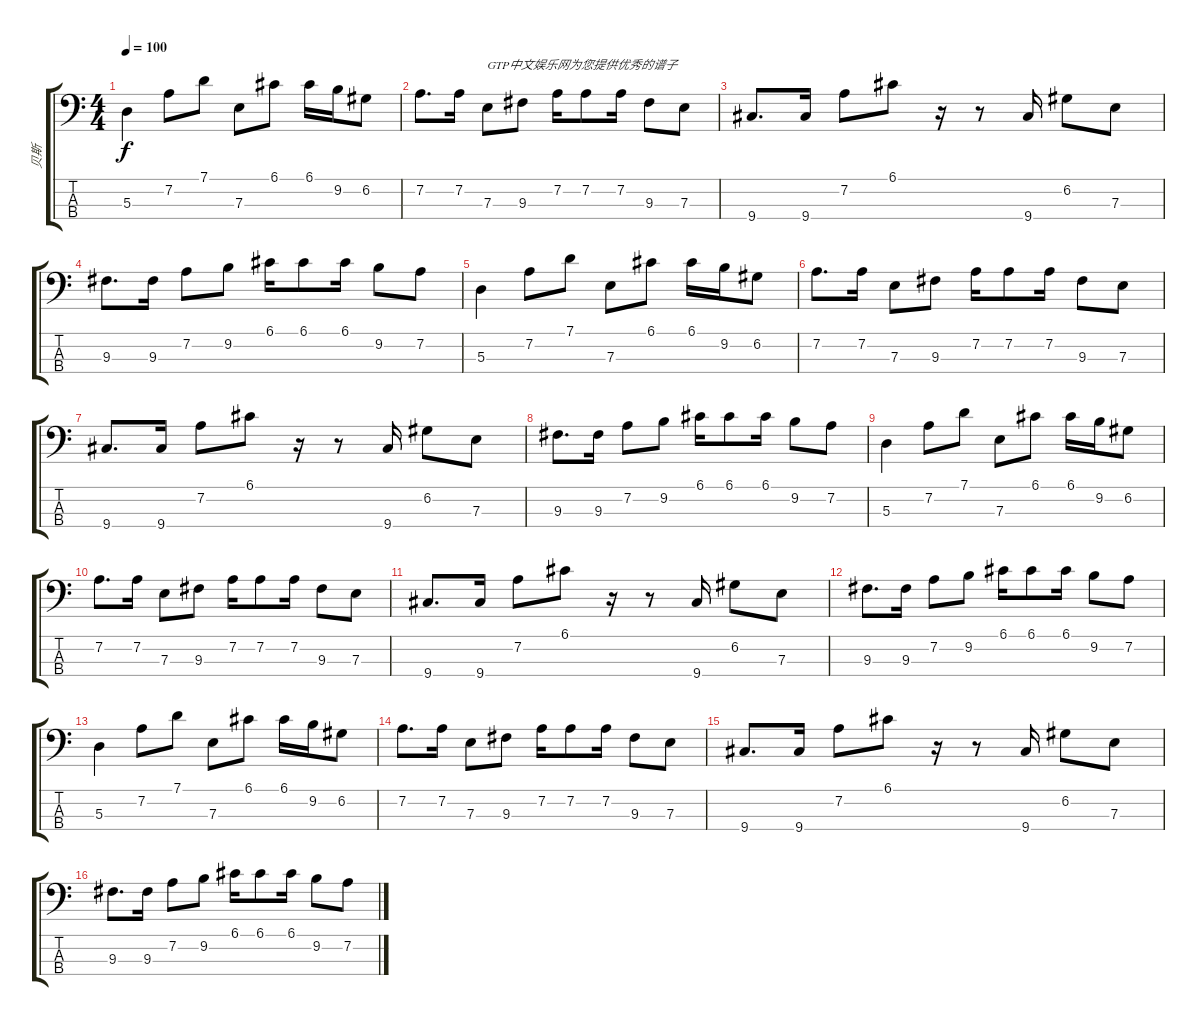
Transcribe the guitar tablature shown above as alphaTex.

\track ("贝斯" "贝斯") {instrument electricbassfinger}
\staff {score tabs}
\tuning (G2 D2 A1 E1) {hide}
\ts (4 4)
\tempo 100
\clef f4
\ks c
5.3.4{dy f} 7.2.8 7.1.8 7.3.8 6.1.8 6.1.16 9.2.16 6.2.8 |
7.2.8{d} 7.2.16 7.3.8{txt "GTP中文娱乐网为您提供优秀的谱子"} 9.3.8 7.2.16 7.2.8 7.2.16 9.3.8 7.3.8 |
9.4.8{d} 9.4.16 7.2.8 6.1.8 r.16 r.8 9.4.16 6.2.8 7.3.8 |
9.3.8{d} 9.3.16 7.2.8 9.2.8 6.1.16 6.1.8 6.1.16 9.2.8 7.2.8 |
5.3.4 7.2.8 7.1.8 7.3.8 6.1.8 6.1.16 9.2.16 6.2.8 |
7.2.8{d} 7.2.16 7.3.8 9.3.8 7.2.16 7.2.8 7.2.16 9.3.8 7.3.8 |
9.4.8{d} 9.4.16 7.2.8 6.1.8 r.16 r.8 9.4.16 6.2.8 7.3.8 |
9.3.8{d} 9.3.16 7.2.8 9.2.8 6.1.16 6.1.8 6.1.16 9.2.8 7.2.8 |
5.3.4 7.2.8 7.1.8 7.3.8 6.1.8 6.1.16 9.2.16 6.2.8 |
7.2.8{d} 7.2.16 7.3.8 9.3.8 7.2.16 7.2.8 7.2.16 9.3.8 7.3.8 |
9.4.8{d} 9.4.16 7.2.8 6.1.8 r.16 r.8 9.4.16 6.2.8 7.3.8 |
9.3.8{d} 9.3.16 7.2.8 9.2.8 6.1.16 6.1.8 6.1.16 9.2.8 7.2.8 |
5.3.4 7.2.8 7.1.8 7.3.8 6.1.8 6.1.16 9.2.16 6.2.8 |
7.2.8{d} 7.2.16 7.3.8 9.3.8 7.2.16 7.2.8 7.2.16 9.3.8 7.3.8 |
9.4.8{d} 9.4.16 7.2.8 6.1.8 r.16 r.8 9.4.16 6.2.8 7.3.8 |
9.3.8{d} 9.3.16 7.2.8 9.2.8 6.1.16 6.1.8 6.1.16 9.2.8 7.2.8
